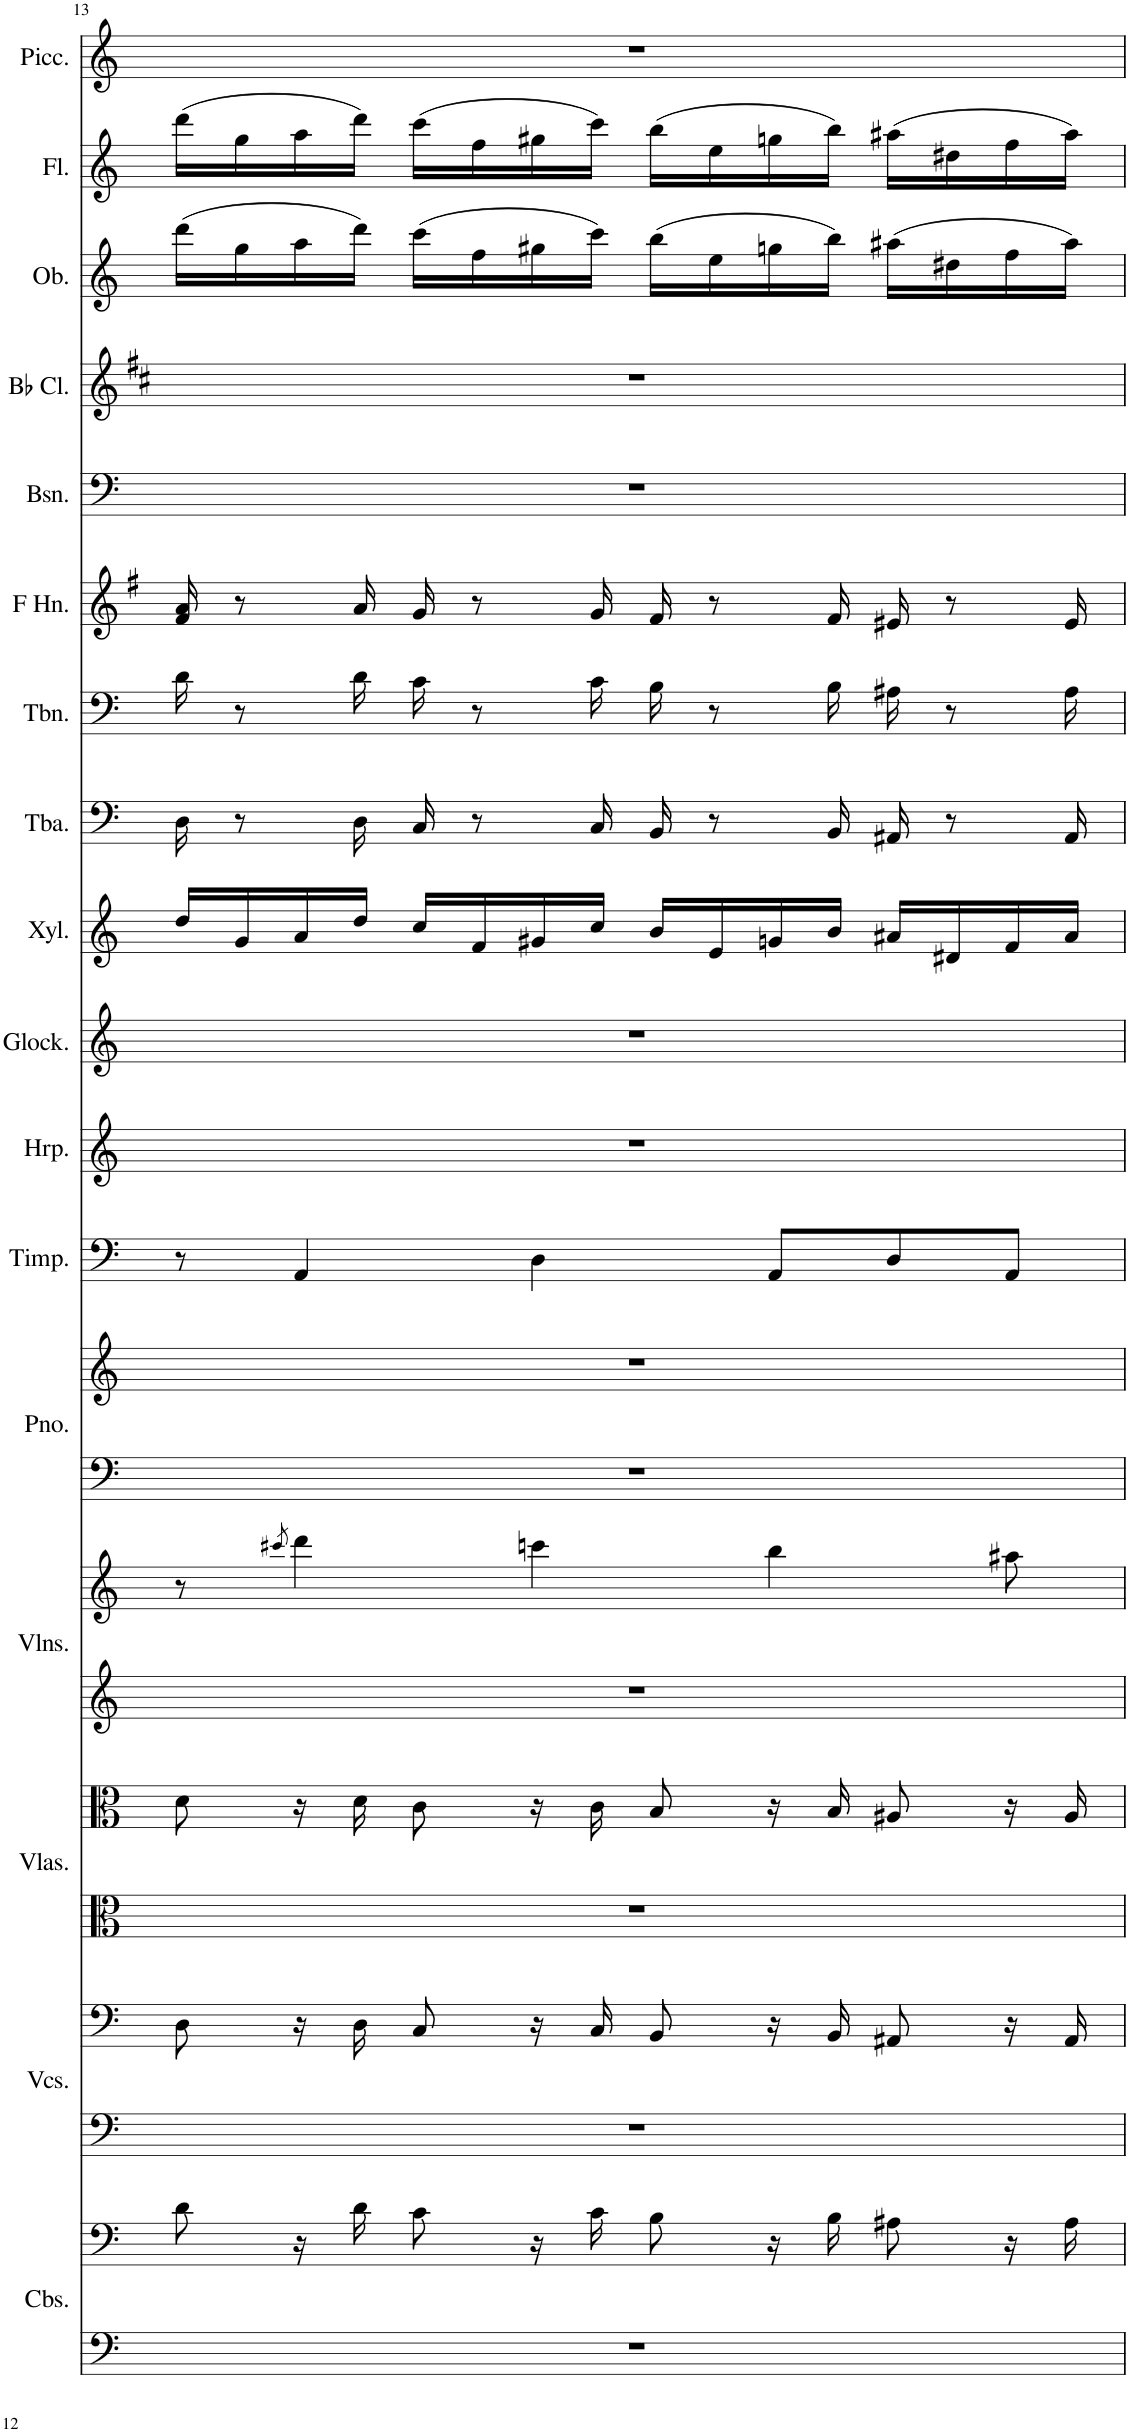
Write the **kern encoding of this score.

**kern	**kern	**kern	**kern	**kern	**kern	**kern	**kern	**kern	**kern	**kern	**kern	**kern	**kern	**kern	**kern	**kern	**kern	**kern	**kern	**kern	**kern
*part17	*part17	*part16	*part16	*part15	*part15	*part14	*part14	*part13	*part13	*part12	*part11	*part10	*part9	*part8	*part7	*part6	*part5	*part4	*part3	*part2	*part1
*staff22	*staff21	*staff20	*staff19	*staff18	*staff17	*staff16	*staff15	*staff14	*staff13	*staff12	*staff11	*staff10	*staff9	*staff8	*staff7	*staff6	*staff5	*staff4	*staff3	*staff2	*staff1
*I"Contrabasses	*	*I"Violoncellos	*	*I"Violas	*	*I"Violins	*	*I"Piano	*	*I"Timpani	*I"Harp	*I"Glockenspiel	*I"Xylophone	*I"Tuba	*I"Trombone	*I"Horn in F	*I"Bassoon	*I"Bb Clarinet	*I"Oboe	*I"Flute	*I"Piccolo
*I'Cbs.	*	*I'Vcs.	*	*I'Vlas.	*	*I'Vlns.	*	*I'Pno.	*	*I'Timp.	*I'Hrp.	*I'Glock.	*I'Xyl.	*I'Tba.	*I'Tbn.	*	*I'Bsn.	*I'Bb Cl.	*I'Ob.	*I'Fl.	*I'Picc.
!!LO:PB:g=z
*clefF4	*clefF4	*clefF4	*clefF4	*clefC3	*clefC3	*clefG2	*clefG2	*clefF4	*clefG2	*clefF4	*clefG2	*clefG2	*clefG2	*clefF4	*clefF4	*clefG2	*clefF4	*clefG2	*clefG2	*clefG2	*clefG2
*Trd7c12	*Trd7c12	*	*	*	*	*	*	*	*	*	*	*Trd-14c-24	*Trd-7c-12	*	*	*Trd4c7	*	*Trd1c2	*	*	*Trd-7c-12
*k[]	*k[]	*k[]	*k[]	*k[]	*k[]	*k[]	*k[]	*k[]	*k[]	*k[]	*k[]	*k[]	*k[]	*k[]	*k[]	*k[f#]	*k[]	*k[f#c#]	*k[]	*k[]	*k[]
*M4/4	*M4/4	*M4/4	*M4/4	*M4/4	*M4/4	*M4/4	*M4/4	*M4/4	*M4/4	*M4/4	*M4/4	*M4/4	*M4/4	*M4/4	*M4/4	*M4/4	*M4/4	*M4/4	*M4/4	*M4/4	*M4/4
=13	=13	=13	=13	=13	=13	=13	=13	=13	=13	=13	=13	=13	=13	=13	=13	=13	=13	=13	=13	=13	=13
1r	8d\	1r	8D\	1r	8d\	1r	8r	1r	1r	8r	1r	1r	16dd/LL	16D\	16d\	16f#/ 16a/	1r	1r	(16ddd\LL	(16ddd\LL	1r
.	.	.	.	.	.	.	.	.	.	.	.	.	16g/	8r	8r	8r	.	.	16gg\	16gg\	.
.	.	.	.	.	.	.	8qccc#X/	.	.	.	.	.	.	.	.	.	.	.	.	.	.
.	16r	.	16r	.	16r	.	4ddd\	.	.	4AA/	.	.	16a/	.	.	.	.	.	16aa\	16aa\	.
.	16d\	.	16D\	.	16d\	.	.	.	.	.	.	.	16dd/JJ	16D\	16d\	16a/	.	.	16ddd\JJ)	16ddd\JJ)	.
.	8c\	.	8C/	.	8c\	.	.	.	.	.	.	.	16cc/LL	16C/	16c\	16g/	.	.	(16ccc\LL	(16ccc\LL	.
.	.	.	.	.	.	.	.	.	.	.	.	.	16f/	8r	8r	8r	.	.	16ff\	16ff\	.
.	16r	.	16r	.	16r	.	4cccn\	.	.	4D\	.	.	16g#X/	.	.	.	.	.	16gg#X\	16gg#X\	.
.	16c\	.	16C/	.	16c\	.	.	.	.	.	.	.	16cc/JJ	16C/	16c\	16g/	.	.	16ccc\JJ)	16ccc\JJ)	.
.	8B\	.	8BB/	.	8B/	.	.	.	.	.	.	.	16b/LL	16BB/	16B\	16f#/	.	.	(16bb\LL	(16bb\LL	.
.	.	.	.	.	.	.	.	.	.	.	.	.	16e/	8r	8r	8r	.	.	16ee\	16ee\	.
.	16r	.	16r	.	16r	.	4bb\	.	.	8AA/L	.	.	16gn/	.	.	.	.	.	16ggn\	16ggn\	.
.	16B\	.	16BB/	.	16B/	.	.	.	.	.	.	.	16b/JJ	16BB/	16B\	16f#/	.	.	16bb\JJ)	16bb\JJ)	.
.	8A#X\	.	8AA#X/	.	8A#X/	.	.	.	.	8D/	.	.	16a#X/LL	16AA#X/	16A#X\	16e#X/	.	.	(16aa#X\LL	(16aa#X\LL	.
.	.	.	.	.	.	.	.	.	.	.	.	.	16d#X/	8r	8r	8r	.	.	16dd#X\	16dd#X\	.
.	16r	.	16r	.	16r	.	8aa#X\	.	.	8AA/J	.	.	16f/	.	.	.	.	.	16ff\	16ff\	.
.	16A#\	.	16AA#/	.	16A#/	.	.	.	.	.	.	.	16a#/JJ	16AA#/	16A#\	16e#/	.	.	16aa#\JJ)	16aa#\JJ)	.
=	=	=	=	=	=	=	=	=	=	=	=	=	=	=	=	=	=	=	=	=	=
*-	*-	*-	*-	*-	*-	*-	*-	*-	*-	*-	*-	*-	*-	*-	*-	*-	*-	*-	*-	*-	*-
